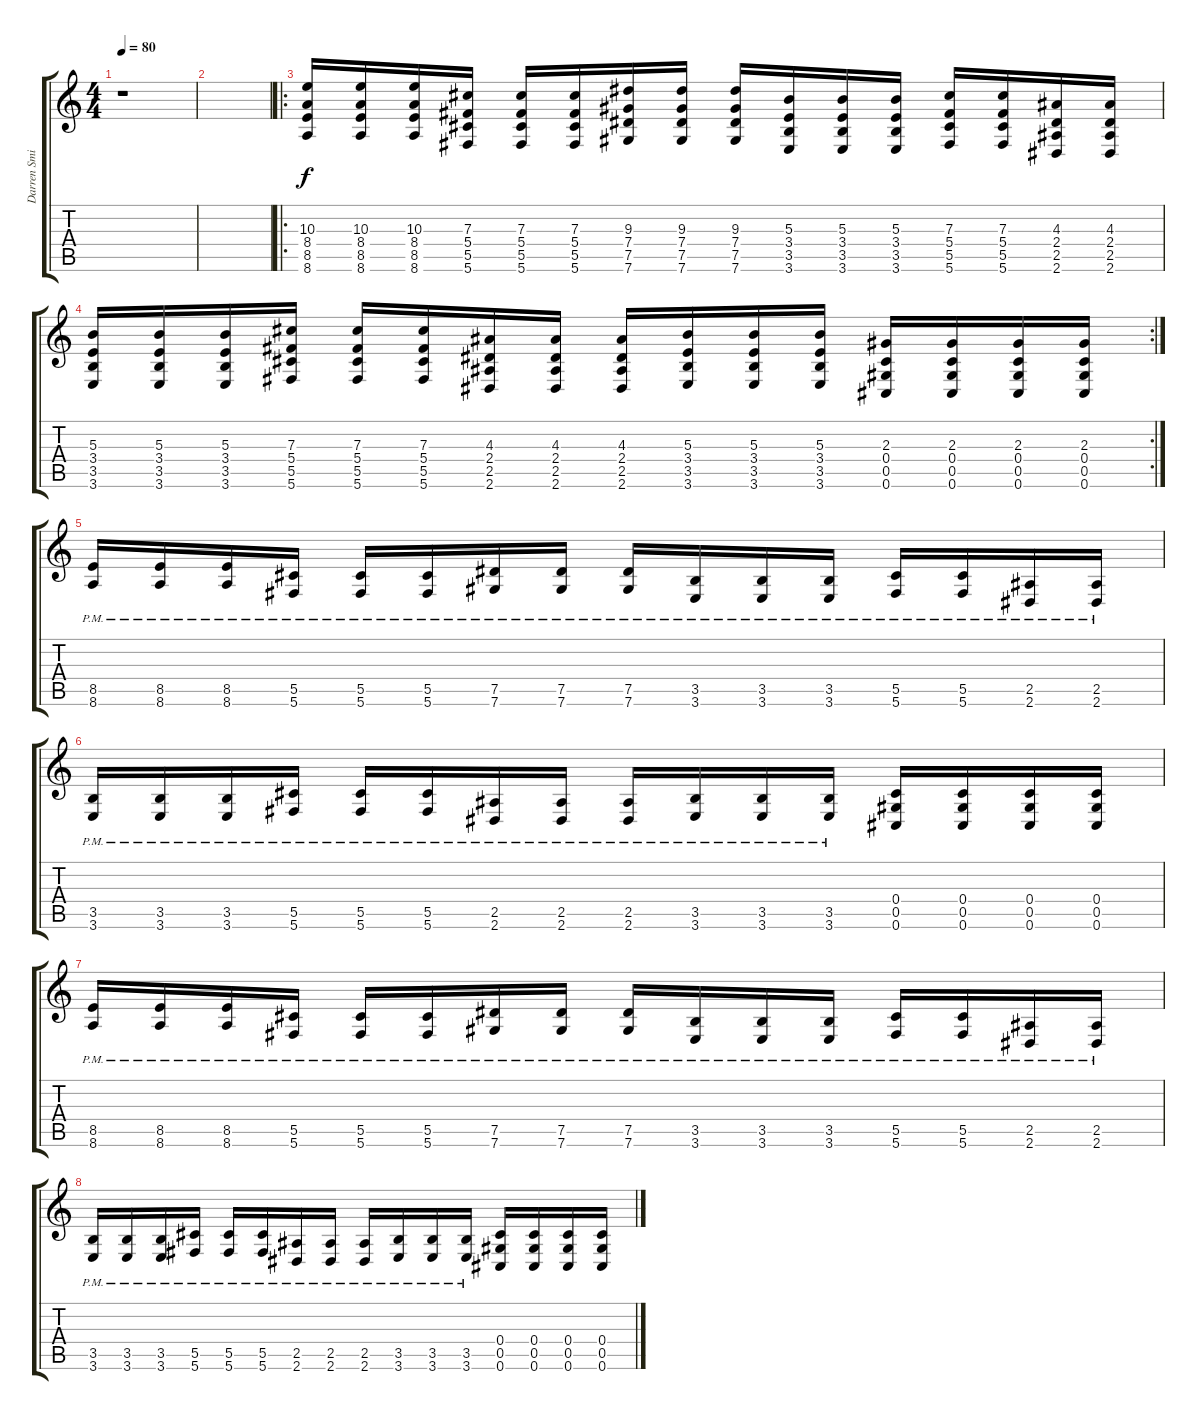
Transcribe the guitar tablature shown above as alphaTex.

\track ("Darren Smith" "Darren Smi") {instrument overdrivenguitar}
\staff {score tabs}
\tuning (Eb4 Bb3 Gb3 Db3 Ab2 Db2) {hide}
\ts (4 4)
\tempo 80
\clef g2
\ks c
r.1{dy f instrument overdrivenguitar} |
|
\ro
(10.3 8.4 8.5 8.6).16 (10.3 8.4 8.5 8.6).16 (10.3 8.4 8.5 8.6).16 (7.3 5.4 5.5 5.6).16 (7.3 5.4 5.5 5.6).16 (7.3 5.4 5.5 5.6).16 (9.3 7.4 7.5 7.6).16 (9.3 7.4 7.5 7.6).16 (9.3 7.4 7.5 7.6).16 (5.3 3.4 3.5 3.6).16 (5.3 3.4 3.5 3.6).16 (5.3 3.4 3.5 3.6).16 (7.3 5.4 5.5 5.6).16 (7.3 5.4 5.5 5.6).16 (4.3 2.4 2.5 2.6).16 (4.3 2.4 2.5 2.6).16 |
\rc 2
(5.3 3.4 3.5 3.6).16 (5.3 3.4 3.5 3.6).16 (5.3 3.4 3.5 3.6).16 (7.3 5.4 5.5 5.6).16 (7.3 5.4 5.5 5.6).16 (7.3 5.4 5.5 5.6).16 (4.3 2.4 2.5 2.6).16 (4.3 2.4 2.5 2.6).16 (4.3 2.4 2.5 2.6).16 (5.3 3.4 3.5 3.6).16 (5.3 3.4 3.5 3.6).16 (5.3 3.4 3.5 3.6).16 (2.3 0.4 0.5 0.6).16 (2.3 0.4 0.5 0.6).16 (2.3 0.4 0.5 0.6).16 (2.3 0.4 0.5 0.6).16 |
(8.5{pm} 8.6{pm}).16 (8.5{pm} 8.6{pm}).16 (8.5{pm} 8.6{pm}).16 (5.5{pm} 5.6{pm}).16 (5.5{pm} 5.6{pm}).16 (5.5{pm} 5.6{pm}).16 (7.5{pm} 7.6{pm}).16 (7.5{pm} 7.6{pm}).16 (7.5{pm} 7.6{pm}).16 (3.5{pm} 3.6{pm}).16 (3.5{pm} 3.6{pm}).16 (3.5{pm} 3.6{pm}).16 (5.5{pm} 5.6{pm}).16 (5.5{pm} 5.6{pm}).16 (2.5{pm} 2.6{pm}).16 (2.5{pm} 2.6{pm}).16 |
(3.5{pm} 3.6{pm}).16 (3.5{pm} 3.6{pm}).16 (3.5{pm} 3.6{pm}).16 (5.5{pm} 5.6{pm}).16 (5.5{pm} 5.6{pm}).16 (5.5{pm} 5.6{pm}).16 (2.5{pm} 2.6{pm}).16 (2.5{pm} 2.6{pm}).16 (2.5{pm} 2.6{pm}).16 (3.5{pm} 3.6{pm}).16 (3.5{pm} 3.6{pm}).16 (3.5{pm} 3.6{pm}).16 (0.4 0.5 0.6).16 (0.4 0.5 0.6).16 (0.4 0.5 0.6).16 (0.4 0.5 0.6).16 |
(8.5{pm} 8.6{pm}).16 (8.5{pm} 8.6{pm}).16 (8.5{pm} 8.6{pm}).16 (5.5{pm} 5.6{pm}).16 (5.5{pm} 5.6{pm}).16 (5.5{pm} 5.6{pm}).16 (7.5{pm} 7.6{pm}).16 (7.5{pm} 7.6{pm}).16 (7.5{pm} 7.6{pm}).16 (3.5{pm} 3.6{pm}).16 (3.5{pm} 3.6{pm}).16 (3.5{pm} 3.6{pm}).16 (5.5{pm} 5.6{pm}).16 (5.5{pm} 5.6{pm}).16 (2.5{pm} 2.6{pm}).16 (2.5{pm} 2.6{pm}).16 |
(3.5{pm} 3.6{pm}).16 (3.5{pm} 3.6{pm}).16 (3.5{pm} 3.6{pm}).16 (5.5{pm} 5.6{pm}).16 (5.5{pm} 5.6{pm}).16 (5.5{pm} 5.6{pm}).16 (2.5{pm} 2.6{pm}).16 (2.5{pm} 2.6{pm}).16 (2.5{pm} 2.6{pm}).16 (3.5{pm} 3.6{pm}).16 (3.5{pm} 3.6{pm}).16 (3.5{pm} 3.6{pm}).16 (0.4 0.5 0.6).16 (0.4 0.5 0.6).16 (0.4 0.5 0.6).16 (0.4 0.5 0.6).16
